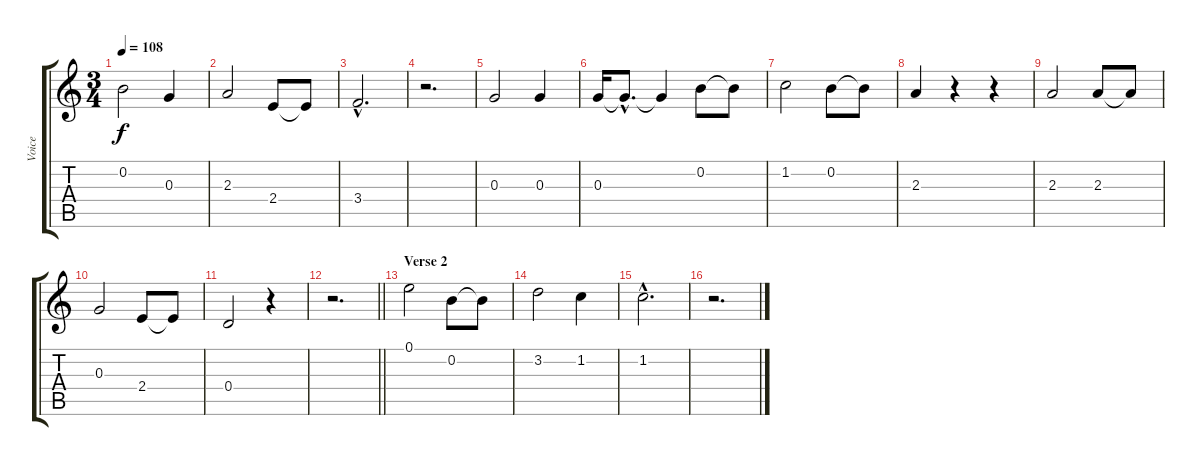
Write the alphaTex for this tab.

\track ("Voice" "Voice") {instrument overdrivenguitar}
\staff {score tabs}
\tuning (E4 B3 G3 D3 A2 E2) {hide}
\ts (3 4)
\tempo 108
\clef g2
\ks c
0.2.2{dy f} 0.3.4 |
2.3.2 2.4.8 2.4{t}.8 |
3.4{hac}.2{d} |
r.2{d} |
0.3.2 0.3.4 |
0.3.16 0.3{hac t}.8{d} 0.3{t}.4 0.2.8 0.2{t}.8 |
1.2.2 0.2.8 0.2{t}.8 |
2.3.4 r.4 r.4 |
2.3.2 2.3.8 2.3{t}.8 |
0.3.2 2.4.8 2.4{t}.8 |
0.4.2 r.4 |
\barLineRight lightlight
r.2{d} |
\section ("" "Verse 2")
0.1.2 0.2.8 0.2{t}.8 |
3.2.2 1.2.4 |
1.2{hac}.2{d} |
r.2{d}
